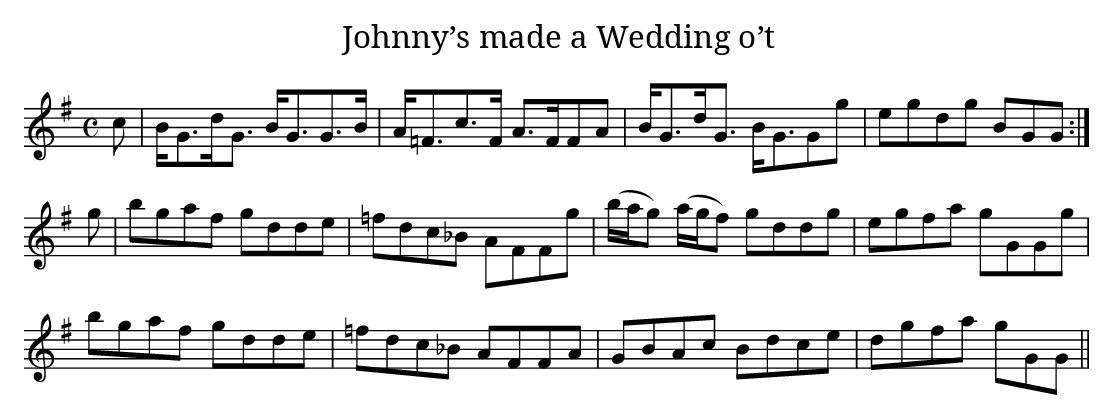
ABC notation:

X:1
T:Johnny’s made a Wedding o’t
M:C
L:1/8
K:G
c|B<Gd<G B<GG>B|A<=Fc>F A>FFA|B<Gd<G B<GGg|egdg BGG:|
g|bgaf gdde|=fdc_B AFFg|(b/a/g) (a/g/f) gddg|egfa gGGg|
bgaf gdde|=fdc_B AFFA|GBAc Bdce|dgfa gGG||
